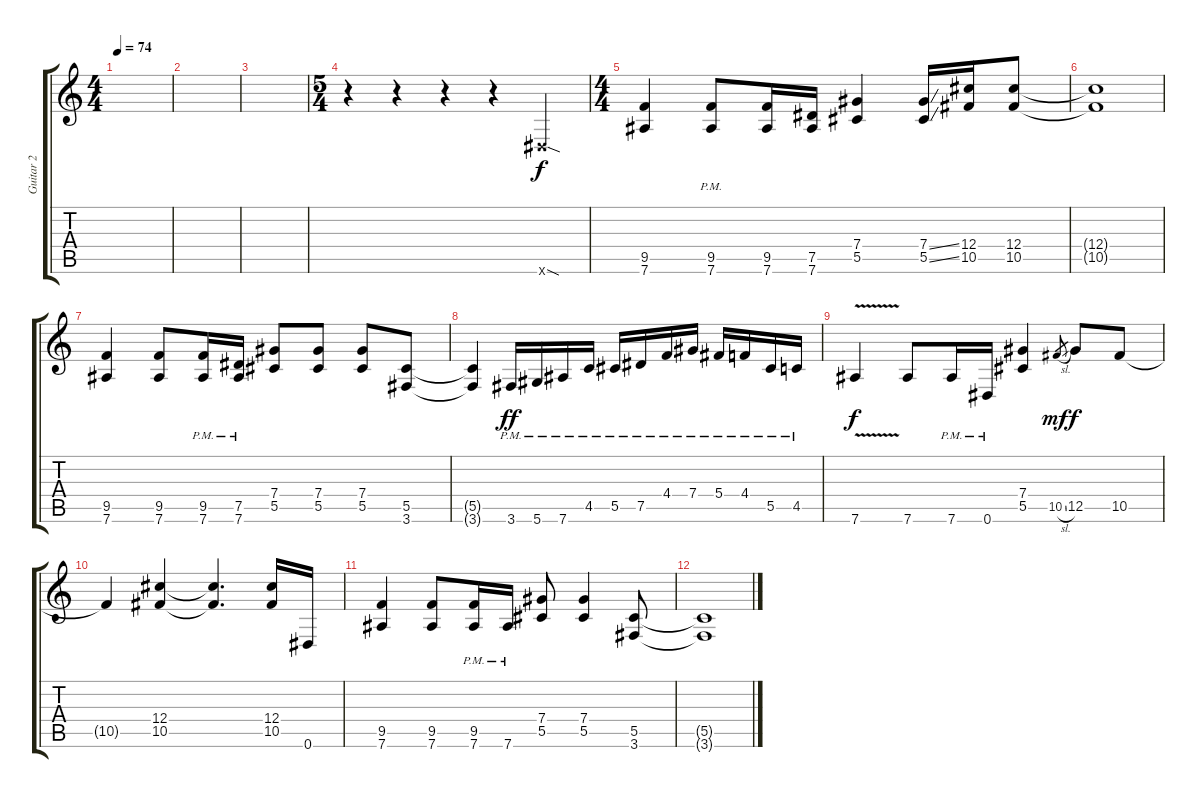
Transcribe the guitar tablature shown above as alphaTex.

\track ("Guitar 2" "Guitar 2") {instrument distortionguitar}
\staff {score tabs}
\tuning (Eb4 Bb3 Gb3 Db3 Ab2 Eb2) {hide}
\ts (4 4)
\tempo 74
\clef g2
\ks c
|
|
|
\ts (5 4)
r.4 r.4 r.4 r.4 0.6{sod x}.4 |
\ts (4 4)
(9.5 7.6).4 (9.5 7.6{pm}).8 (9.5 7.6).16 (7.5 7.6).16 (7.4 5.5).4 (7.4{ss} 5.5{ss}).16 (12.4 10.5).16 (12.4 10.5).8 |
(12.4{t} 10.5{t}).1 |
(9.5 7.6).4 (9.5 7.6).8 (9.5{pm} 7.6{pm}).16 (7.5{pm} 7.6{pm}).16 (7.4 5.5).8 (7.4 5.5).8 (7.4 5.5).8 (5.5 3.6).8 |
(5.5{t} 3.6{t}).4 3.6{pm}.16{dy ff} 5.6{pm}.16 7.6{pm}.16 4.5{pm}.16 5.5{pm}.16 7.5{pm}.16 4.4{pm}.16 7.4{pm}.16 5.4{pm}.16 4.4{pm}.16 5.5{pm}.16 4.5{pm}.16 |
7.6{v}.4{dy f} 7.6.8 7.6{pm}.16 0.6{pm}.16 (7.4 5.5).4 10.5{sl}.8{gr dy mf} 12.5.8{dy f} 10.5.8 |
10.5{t}.4 (12.4 10.5).4 (12.4{t} 10.5{t}).4{d} (12.4 10.5).16 0.6.16 |
(9.5 7.6).4 (9.5 7.6).8 (9.5{pm} 7.6{pm}).16 7.6{pm}.16 (7.4 5.5).8 (7.4 5.5).4 (5.5 3.6).8 |
(5.5{t} 3.6{t}).1
